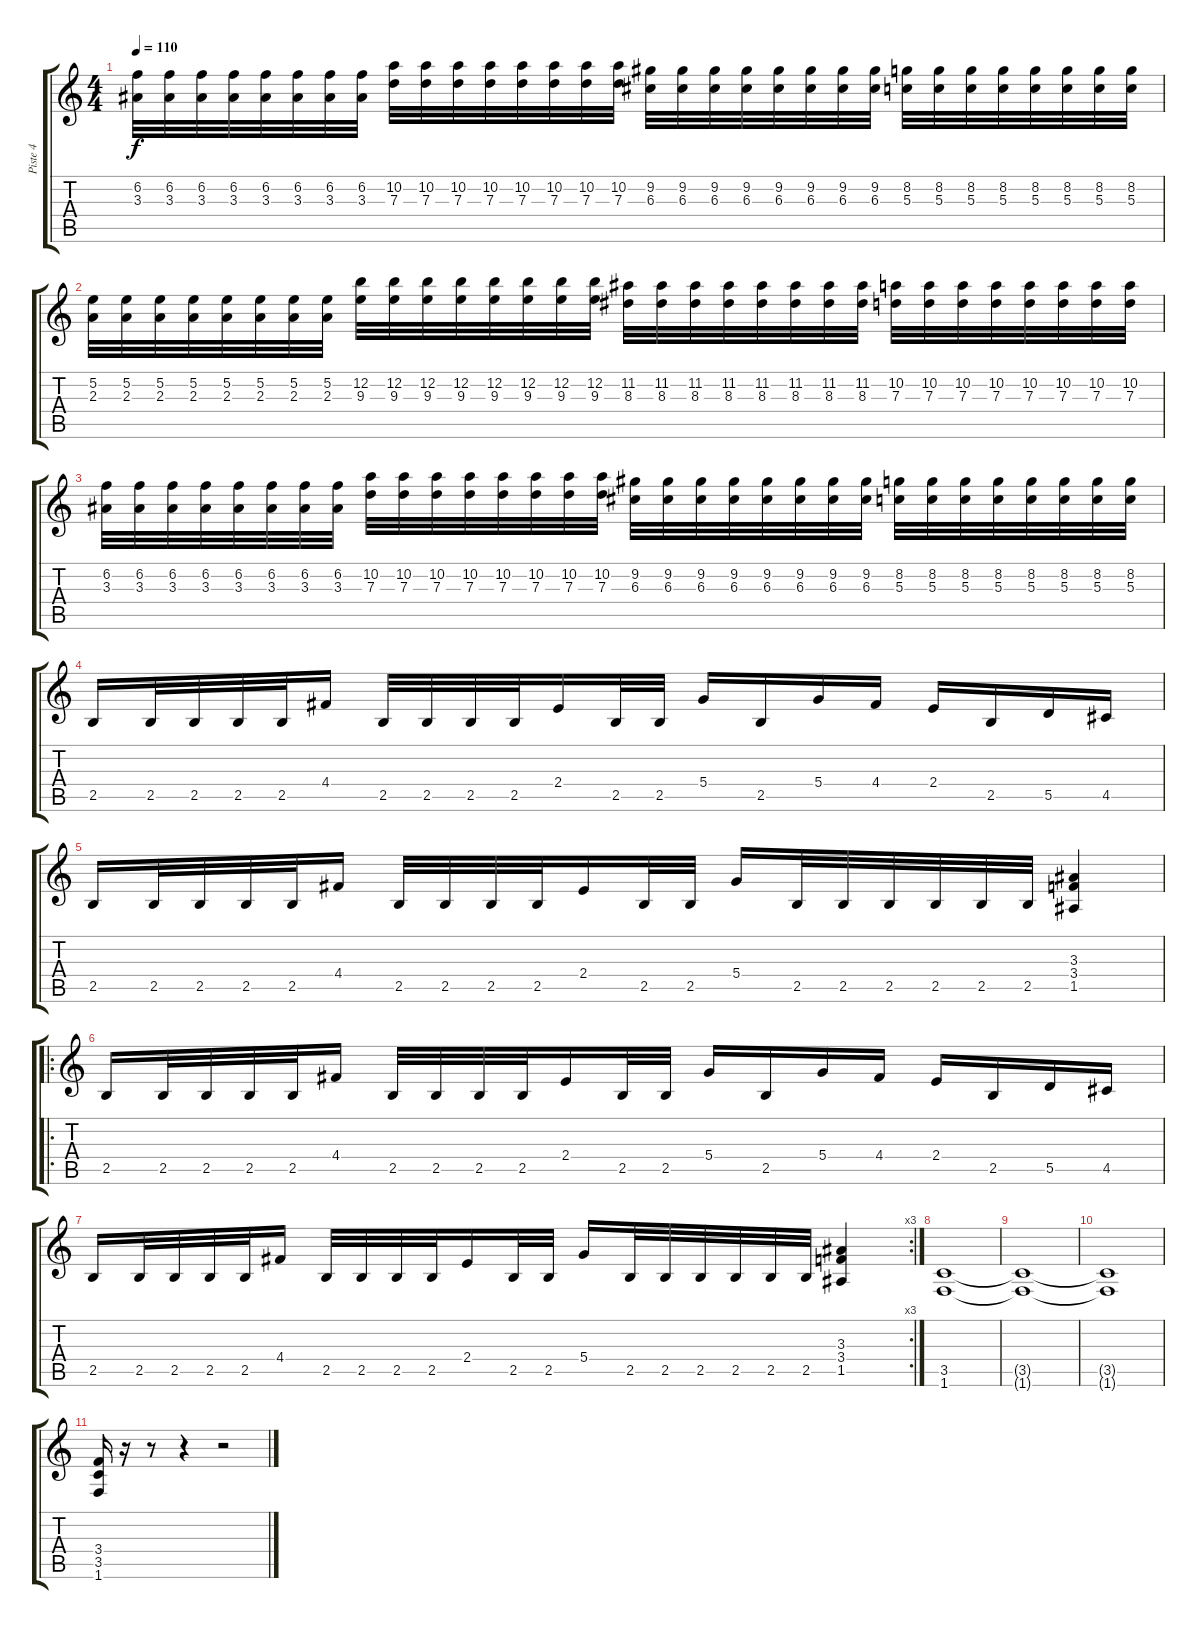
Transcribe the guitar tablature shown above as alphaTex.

\track ("Piste 4" "Piste 4") {instrument distortionguitar}
\staff {score tabs}
\tuning (E4 B3 G3 D3 A2 E2) {hide}
\ts (4 4)
\tempo 110
\clef g2
\ks c
(6.2 3.3).32{dy f} (6.2 3.3).32 (6.2 3.3).32 (6.2 3.3).32 (6.2 3.3).32 (6.2 3.3).32 (6.2 3.3).32 (6.2 3.3).32 (10.2 7.3).32 (10.2 7.3).32 (10.2 7.3).32 (10.2 7.3).32 (10.2 7.3).32 (10.2 7.3).32 (10.2 7.3).32 (10.2 7.3).32 (9.2 6.3).32 (9.2 6.3).32 (9.2 6.3).32 (9.2 6.3).32 (9.2 6.3).32 (9.2 6.3).32 (9.2 6.3).32 (9.2 6.3).32 (8.2 5.3).32 (8.2 5.3).32 (8.2 5.3).32 (8.2 5.3).32 (8.2 5.3).32 (8.2 5.3).32 (8.2 5.3).32 (8.2 5.3).32 |
(5.2 2.3).32 (5.2 2.3).32 (5.2 2.3).32 (5.2 2.3).32 (5.2 2.3).32 (5.2 2.3).32 (5.2 2.3).32 (5.2 2.3).32 (12.2 9.3).32 (12.2 9.3).32 (12.2 9.3).32 (12.2 9.3).32 (12.2 9.3).32 (12.2 9.3).32 (12.2 9.3).32 (12.2 9.3).32 (11.2 8.3).32 (11.2 8.3).32 (11.2 8.3).32 (11.2 8.3).32 (11.2 8.3).32 (11.2 8.3).32 (11.2 8.3).32 (11.2 8.3).32 (10.2 7.3).32 (10.2 7.3).32 (10.2 7.3).32 (10.2 7.3).32 (10.2 7.3).32 (10.2 7.3).32 (10.2 7.3).32 (10.2 7.3).32 |
(6.2 3.3).32 (6.2 3.3).32 (6.2 3.3).32 (6.2 3.3).32 (6.2 3.3).32 (6.2 3.3).32 (6.2 3.3).32 (6.2 3.3).32 (10.2 7.3).32 (10.2 7.3).32 (10.2 7.3).32 (10.2 7.3).32 (10.2 7.3).32 (10.2 7.3).32 (10.2 7.3).32 (10.2 7.3).32 (9.2 6.3).32 (9.2 6.3).32 (9.2 6.3).32 (9.2 6.3).32 (9.2 6.3).32 (9.2 6.3).32 (9.2 6.3).32 (9.2 6.3).32 (8.2 5.3).32 (8.2 5.3).32 (8.2 5.3).32 (8.2 5.3).32 (8.2 5.3).32 (8.2 5.3).32 (8.2 5.3).32 (8.2 5.3).32 |
2.5.16 2.5.32 2.5.32 2.5.32 2.5.32 4.4.16 2.5.32 2.5.32 2.5.32 2.5.32 2.4.16 2.5.32 2.5.32 5.4.16 2.5.16 5.4.16 4.4.16 2.4.16 2.5.16 5.5.16 4.5.16 |
2.5.16 2.5.32 2.5.32 2.5.32 2.5.32 4.4.16 2.5.32 2.5.32 2.5.32 2.5.32 2.4.16 2.5.32 2.5.32 5.4.16 2.5.32 2.5.32 2.5.32 2.5.32 2.5.32 2.5.32 (3.3 3.4 1.5).4 |
\ro
2.5.16 2.5.32 2.5.32 2.5.32 2.5.32 4.4.16 2.5.32 2.5.32 2.5.32 2.5.32 2.4.16 2.5.32 2.5.32 5.4.16 2.5.16 5.4.16 4.4.16 2.4.16 2.5.16 5.5.16 4.5.16 |
\rc 3
2.5.16 2.5.32 2.5.32 2.5.32 2.5.32 4.4.16 2.5.32 2.5.32 2.5.32 2.5.32 2.4.16 2.5.32 2.5.32 5.4.16 2.5.32 2.5.32 2.5.32 2.5.32 2.5.32 2.5.32 (3.3 3.4 1.5).4 |
(3.5 1.6).1 |
(3.5{t} 1.6{t}).1 |
(3.5{t} 1.6{t}).1 |
(3.4 3.5 1.6).16 r.16 r.8 r.4 r.2
